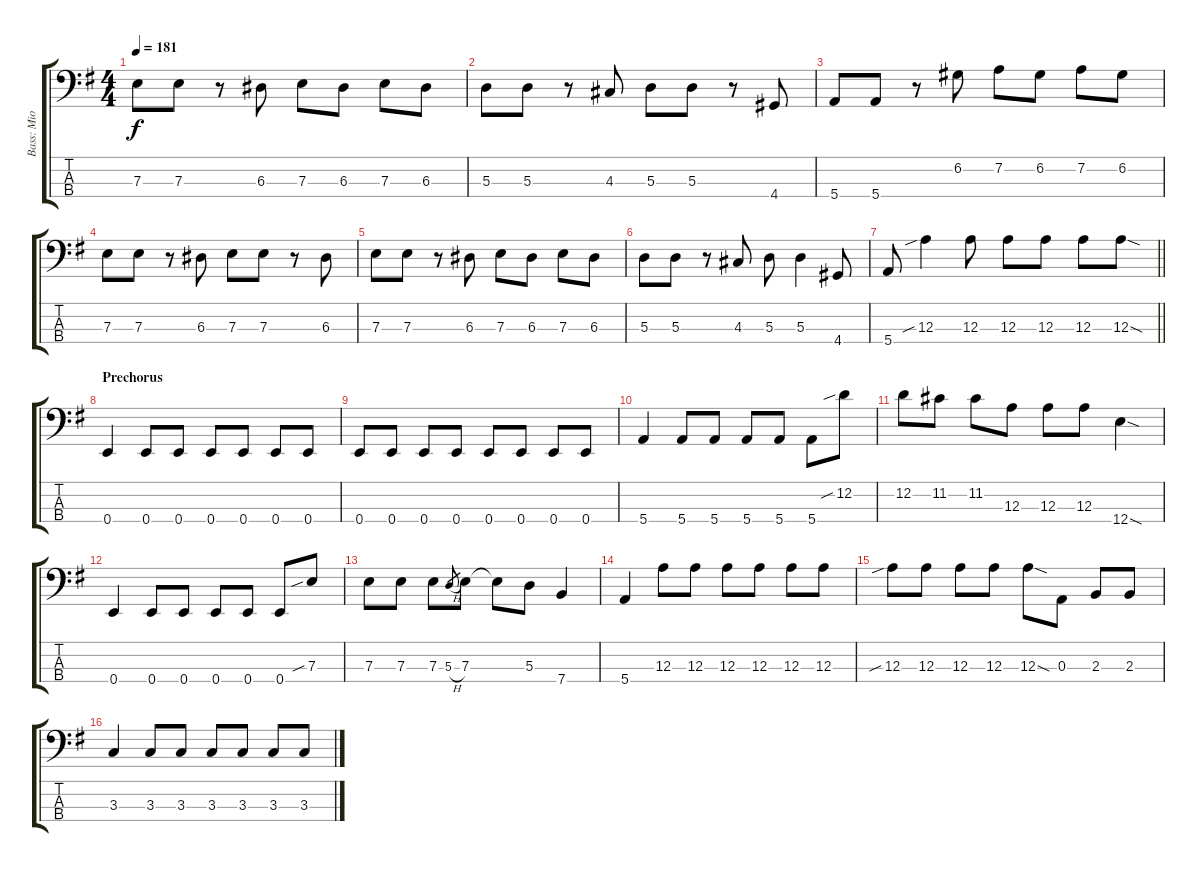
\track ("Bass: Mio Akiyama" "Bass: Mio ") {instrument electricbassfinger}
\staff {score tabs}
\tuning (G2 D2 A1 E1) {hide}
\ts (4 4)
\tempo 181
\clef f4
\ks g
7.3.8{dy f} 7.3.8 r.8 6.3.8 7.3.8 6.3.8 7.3.8 6.3.8 |
5.3.8 5.3.8 r.8 4.3.8 5.3.8 5.3.8 r.8 4.4.8 |
5.4.8 5.4.8 r.8 6.2.8 7.2.8 6.2.8 7.2.8 6.2.8 |
7.3.8 7.3.8 r.8 6.3.8 7.3.8 7.3.8 r.8 6.3.8 |
7.3.8 7.3.8 r.8 6.3.8 7.3.8 6.3.8 7.3.8 6.3.8 |
5.3.8 5.3.8 r.8 4.3.8 5.3.8 5.3.4 4.4.8 |
\barLineRight lightlight
5.4.8 12.3{sib}.4 12.3.8 12.3.8 12.3.8 12.3.8 12.3{sod}.8 |
\section ("" "Prechorus")
0.4.4 0.4.8 0.4.8 0.4.8 0.4.8 0.4.8 0.4.8 |
0.4.8 0.4.8 0.4.8 0.4.8 0.4.8 0.4.8 0.4.8 0.4.8 |
5.4.4 5.4.8 5.4.8 5.4.8 5.4.8 5.4.8 12.2{sib}.8 |
12.2.8 11.2.8 11.2.8 12.3.8 12.3.8 12.3.8 12.4{sod}.4 |
0.4.4 0.4.8 0.4.8 0.4.8 0.4.8 0.4.8 7.3{sib}.8 |
7.3.8 7.3.8 7.3.8 5.3{h}.8{gr} 7.3.8 7.3{t}.8 5.3.8 7.4.4 |
5.4.4 12.3.8 12.3.8 12.3.8 12.3.8 12.3.8 12.3.8 |
12.3{sib}.8 12.3.8 12.3.8 12.3.8 12.3{sod}.8 0.3.8 2.3.8 2.3.8 |
3.3.4 3.3.8 3.3.8 3.3.8 3.3.8 3.3.8 3.3.8
